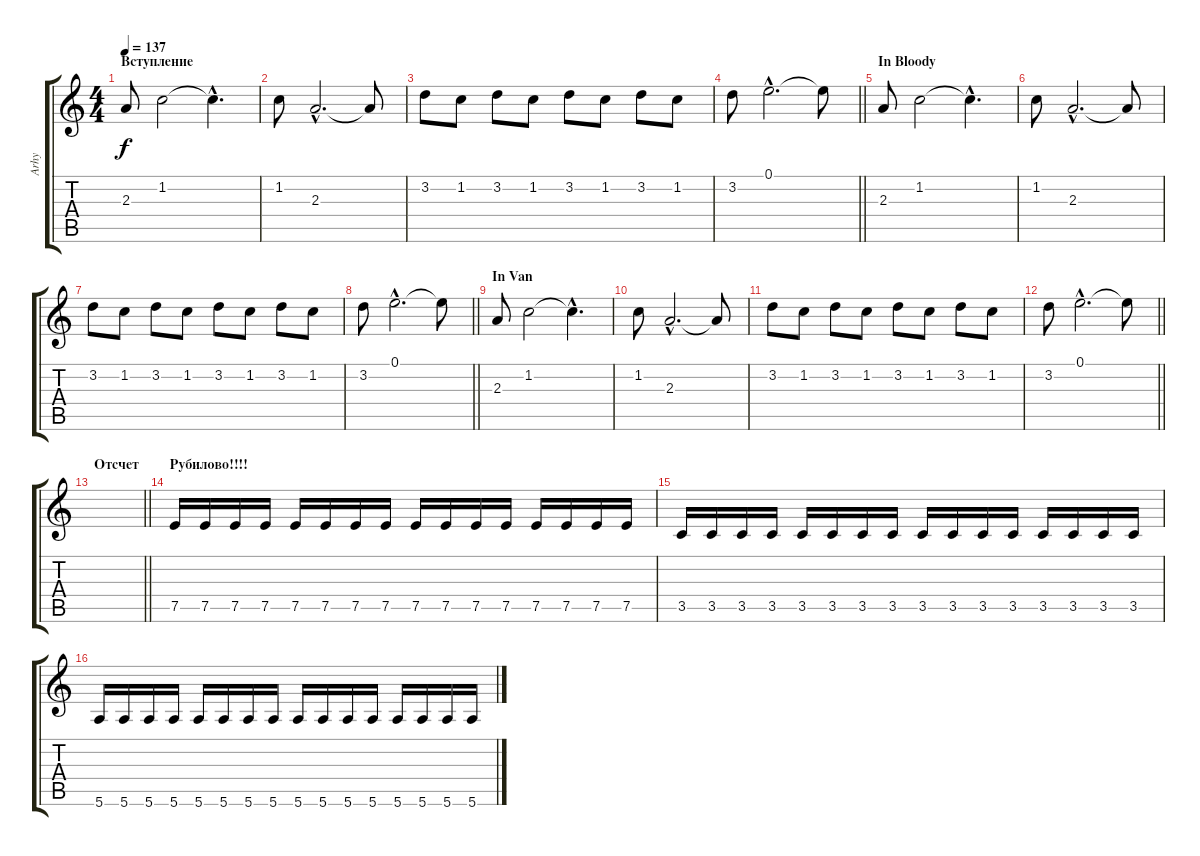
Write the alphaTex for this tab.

\track ("Arhy" "Arhy") {instrument distortionguitar}
\staff {score tabs}
\tuning (E4 B3 G3 D3 A2 E2) {hide}
\ts (4 4)
\section ("" "Вступление")
\tempo 137
\clef g2
\ks c
2.3.8{dy f instrument electricguitarclean} 1.2.2 1.2{hac t}.4{d} |
1.2.8 2.3{hac}.2{d} 2.3{t}.8 |
3.2.8 1.2.8 3.2.8 1.2.8 3.2.8 1.2.8 3.2.8 1.2.8 |
\barLineRight lightlight
3.2.8 0.1{hac}.2{d} 0.1{t}.8 |
\section ("" "In Bloody")
2.3.8 1.2.2 1.2{hac t}.4{d} |
1.2.8 2.3{hac}.2{d} 2.3{t}.8 |
3.2.8 1.2.8 3.2.8 1.2.8 3.2.8 1.2.8 3.2.8 1.2.8 |
\barLineRight lightlight
3.2.8 0.1{hac}.2{d} 0.1{t}.8 |
\section ("" "In Van")
2.3.8 1.2.2 1.2{hac t}.4{d} |
1.2.8 2.3{hac}.2{d} 2.3{t}.8 |
3.2.8 1.2.8 3.2.8 1.2.8 3.2.8 1.2.8 3.2.8 1.2.8 |
\barLineRight lightlight
3.2.8 0.1{hac}.2{d} 0.1{t}.8 |
\section ("" "Отсчет")
\barLineRight lightlight
|
\section ("" "Рубилово!!!!")
7.5.16{instrument distortionguitar} 7.5.16 7.5.16 7.5.16 7.5.16 7.5.16 7.5.16 7.5.16 7.5.16 7.5.16 7.5.16 7.5.16 7.5.16 7.5.16 7.5.16 7.5.16 |
3.5.16 3.5.16 3.5.16 3.5.16 3.5.16 3.5.16 3.5.16 3.5.16 3.5.16 3.5.16 3.5.16 3.5.16 3.5.16 3.5.16 3.5.16 3.5.16 |
5.6.16 5.6.16 5.6.16 5.6.16 5.6.16 5.6.16 5.6.16 5.6.16 5.6.16 5.6.16 5.6.16 5.6.16 5.6.16 5.6.16 5.6.16 5.6.16
